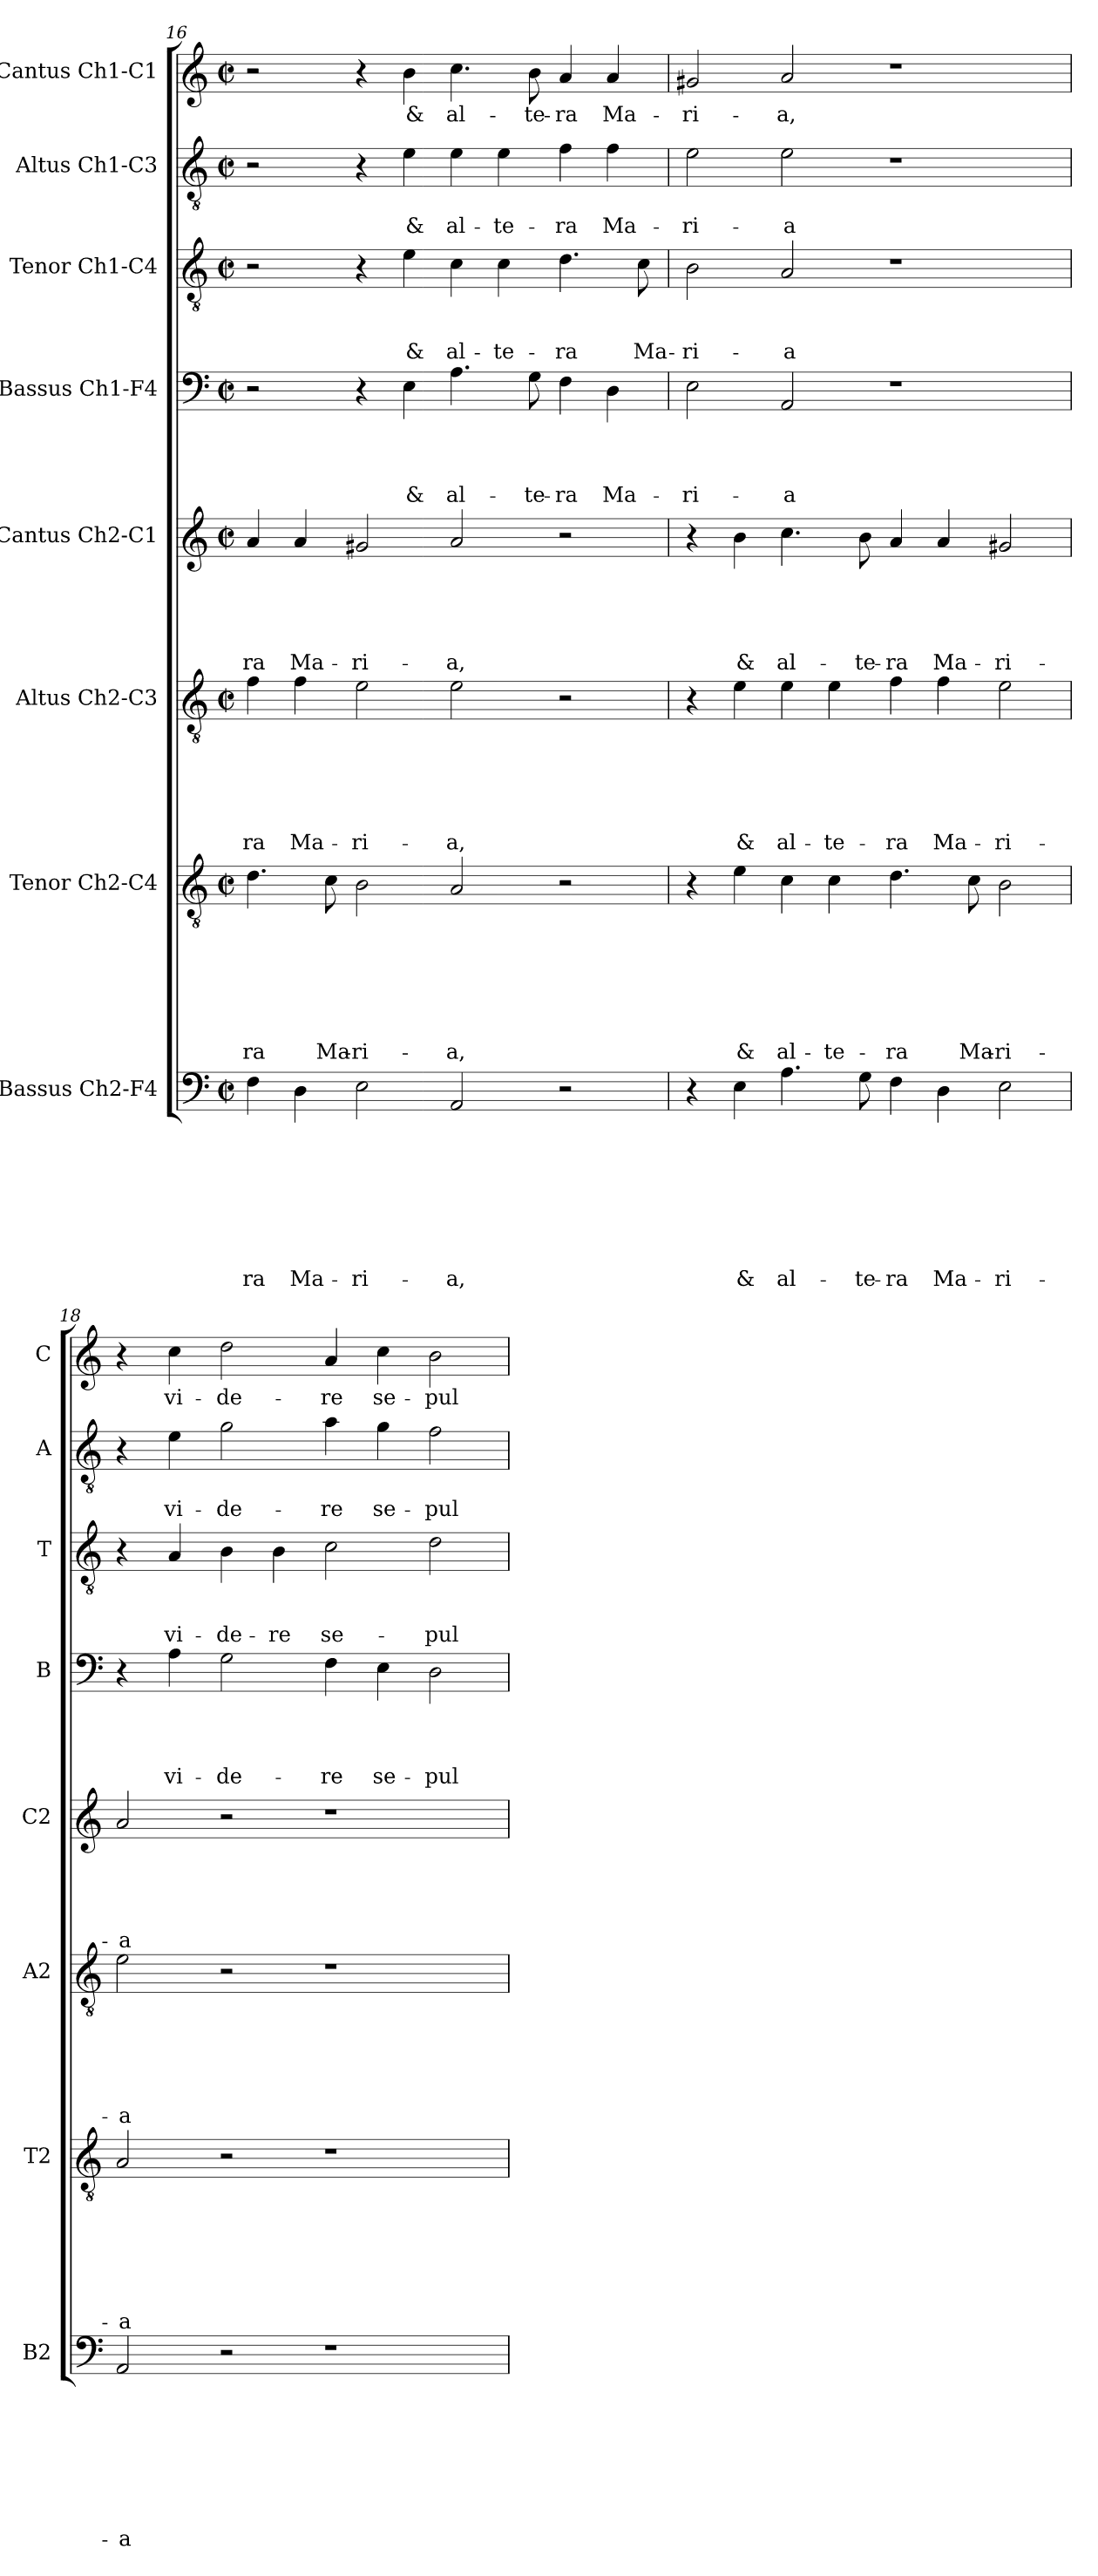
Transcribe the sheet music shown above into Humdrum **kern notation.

**kern	**text	**text	**text	**text	**text	**text	**text	**text	**kern	**text	**text	**text	**text	**text	**text	**text	**kern	**text	**text	**text	**text	**text	**text	**kern	**text	**text	**text	**text	**text	**kern	**text	**text	**text	**text	**kern	**text	**text	**text	**kern	**text	**text	**kern	**text
*part8	*part8	*part8	*part8	*part8	*part8	*part8	*part8	*part8	*part7	*part7	*part7	*part7	*part7	*part7	*part7	*part7	*part6	*part6	*part6	*part6	*part6	*part6	*part6	*part5	*part5	*part5	*part5	*part5	*part5	*part4	*part4	*part4	*part4	*part4	*part3	*part3	*part3	*part3	*part2	*part2	*part2	*part1	*part1
*staff8	*staff8	*staff8	*staff8	*staff8	*staff8	*staff8	*staff8	*staff8	*staff7	*staff7	*staff7	*staff7	*staff7	*staff7	*staff7	*staff7	*staff6	*staff6	*staff6	*staff6	*staff6	*staff6	*staff6	*staff5	*staff5	*staff5	*staff5	*staff5	*staff5	*staff4	*staff4	*staff4	*staff4	*staff4	*staff3	*staff3	*staff3	*staff3	*staff2	*staff2	*staff2	*staff1	*staff1
*I"Bassus Ch2-F4	*	*	*	*	*	*	*	*	*I"Tenor Ch2-C4	*	*	*	*	*	*	*	*I"Altus Ch2-C3	*	*	*	*	*	*	*I"Cantus Ch2-C1	*	*	*	*	*	*I"Bassus Ch1-F4	*	*	*	*	*I"Tenor Ch1-C4	*	*	*	*I"Altus Ch1-C3	*	*	*I"Cantus Ch1-C1	*
*I'B2	*	*	*	*	*	*	*	*	*I'T2	*	*	*	*	*	*	*	*I'A2	*	*	*	*	*	*	*I'C2	*	*	*	*	*	*I'B	*	*	*	*	*I'T	*	*	*	*I'A	*	*	*I'C	*
!!LO:LB:g=z
*clefF4	*	*	*	*	*	*	*	*	*clefGv2	*	*	*	*	*	*	*	*clefGv2	*	*	*	*	*	*	*clefG2	*	*	*	*	*	*clefF4	*	*	*	*	*clefGv2	*	*	*	*clefGv2	*	*	*clefG2	*
*k[]	*	*	*	*	*	*	*	*	*k[]	*	*	*	*	*	*	*	*k[]	*	*	*	*	*	*	*k[]	*	*	*	*	*	*k[]	*	*	*	*	*k[]	*	*	*	*k[]	*	*	*k[]	*
*C:	*	*	*	*	*	*	*	*	*C:	*	*	*	*	*	*	*	*C:	*	*	*	*	*	*	*C:	*	*	*	*	*	*C:	*	*	*	*	*C:	*	*	*	*C:	*	*	*C:	*
*M2/2	*	*	*	*	*	*	*	*	*M2/2	*	*	*	*	*	*	*	*M2/2	*	*	*	*	*	*	*M2/2	*	*	*	*	*	*M2/2	*	*	*	*	*M2/2	*	*	*	*M2/2	*	*	*M2/2	*
*met(c|)	*	*	*	*	*	*	*	*	*met(c|)	*	*	*	*	*	*	*	*met(c|)	*	*	*	*	*	*	*met(c|)	*	*	*	*	*	*met(c|)	*	*	*	*	*met(c|)	*	*	*	*met(c|)	*	*	*met(c|)	*
=16	=16	=16	=16	=16	=16	=16	=16	=16	=16	=16	=16	=16	=16	=16	=16	=16	=16	=16	=16	=16	=16	=16	=16	=16	=16	=16	=16	=16	=16	=16	=16	=16	=16	=16	=16	=16	=16	=16	=16	=16	=16	=16	=16
!	!	!	!	!	!	!	!	!LO:LY:b	!	!	!	!	!	!	!	!LO:LY:b	!	!	!	!	!	!	!LO:LY:b	!	!	!	!	!	!LO:LY:b	!	!	!	!	!	!	!	!	!	!	!	!	!	!
4F\	.	.	.	.	.	.	.	-ra	4.d\	.	.	.	.	.	.	-ra	4f\	.	.	.	.	.	-ra	4a/	.	.	.	.	-ra	2r	.	.	.	.	2r	.	.	.	2r	.	.	2r	.
!	!	!	!	!	!	!	!	!LO:LY:b	!	!	!	!	!	!	!	!	!	!	!	!	!	!	!LO:LY:b	!	!	!	!	!	!LO:LY:b	!	!	!	!	!	!	!	!	!	!	!	!	!	!
4D\	.	.	.	.	.	.	.	Ma-	.	.	.	.	.	.	.	.	4f\	.	.	.	.	.	Ma-	4a/	.	.	.	.	Ma-	.	.	.	.	.	.	.	.	.	.	.	.	.	.
!	!	!	!	!	!	!	!	!	!	!	!	!	!	!	!	!LO:LY:b	!	!	!	!	!	!	!	!	!	!	!	!	!	!	!	!	!	!	!	!	!	!	!	!	!	!	!
.	.	.	.	.	.	.	.	.	8c\	.	.	.	.	.	.	Ma-	.	.	.	.	.	.	.	.	.	.	.	.	.	.	.	.	.	.	.	.	.	.	.	.	.	.	.
!	!	!	!	!	!	!	!	!LO:LY:b	!	!	!	!	!	!	!	!LO:LY:b	!	!	!	!	!	!	!LO:LY:b	!	!	!	!	!	!LO:LY:b	!	!	!	!	!	!	!	!	!	!	!	!	!	!
2E\	.	.	.	.	.	.	.	-ri-	2B\	.	.	.	.	.	.	-ri-	2e\	.	.	.	.	.	-ri-	2g#X/	.	.	.	.	-ri-	4r	.	.	.	.	4r	.	.	.	4r	.	.	4r	.
!	!	!	!	!	!	!	!	!	!	!	!	!	!	!	!	!	!	!	!	!	!	!	!	!	!	!	!	!	!	!	!	!	!	!LO:LY:b	!	!	!	!LO:LY:b	!	!	!LO:LY:b	!	!LO:LY:b
.	.	.	.	.	.	.	.	.	.	.	.	.	.	.	.	.	.	.	.	.	.	.	.	.	.	.	.	.	.	4E\	.	.	.	&	4e\	.	.	&	4e\	.	&	4b\	&
!	!	!	!	!	!	!	!	!LO:LY:b	!	!	!	!	!	!	!	!LO:LY:b	!	!	!	!	!	!	!LO:LY:b	!	!	!	!	!	!LO:LY:b	!	!	!	!	!LO:LY:b	!	!	!	!LO:LY:b	!	!	!LO:LY:b	!	!LO:LY:b
2AA/	.	.	.	.	.	.	.	-a,	2A/	.	.	.	.	.	.	-a,	2e\	.	.	.	.	.	-a,	2a/	.	.	.	.	-a,	4.A\	.	.	.	al-	4c\	.	.	al-	4e\	.	al-	4.cc\	al-
!	!	!	!	!	!	!	!	!	!	!	!	!	!	!	!	!	!	!	!	!	!	!	!	!	!	!	!	!	!	!	!	!	!	!	!	!	!	!LO:LY:b	!	!	!LO:LY:b	!	!
.	.	.	.	.	.	.	.	.	.	.	.	.	.	.	.	.	.	.	.	.	.	.	.	.	.	.	.	.	.	.	.	.	.	.	4c\	.	.	-te-	4e\	.	-te-	.	.
!	!	!	!	!	!	!	!	!	!	!	!	!	!	!	!	!	!	!	!	!	!	!	!	!	!	!	!	!	!	!	!	!	!	!LO:LY:b	!	!	!	!	!	!	!	!	!LO:LY:b
.	.	.	.	.	.	.	.	.	.	.	.	.	.	.	.	.	.	.	.	.	.	.	.	.	.	.	.	.	.	8G\	.	.	.	-te-	.	.	.	.	.	.	.	8b\	-te-
!	!	!	!	!	!	!	!	!	!	!	!	!	!	!	!	!	!	!	!	!	!	!	!	!	!	!	!	!	!	!	!	!	!	!LO:LY:b	!	!	!	!LO:LY:b	!	!	!LO:LY:b	!	!LO:LY:b
2r	.	.	.	.	.	.	.	.	2r	.	.	.	.	.	.	.	2r	.	.	.	.	.	.	2r	.	.	.	.	.	4F\	.	.	.	-ra	4.d\	.	.	-ra	4f\	.	-ra	4a/	-ra
!	!	!	!	!	!	!	!	!	!	!	!	!	!	!	!	!	!	!	!	!	!	!	!	!	!	!	!	!	!	!	!	!	!	!LO:LY:b	!	!	!	!	!	!	!LO:LY:b	!	!LO:LY:b
.	.	.	.	.	.	.	.	.	.	.	.	.	.	.	.	.	.	.	.	.	.	.	.	.	.	.	.	.	.	4D\	.	.	.	Ma-	.	.	.	.	4f\	.	Ma-	4a/	Ma-
!	!	!	!	!	!	!	!	!	!	!	!	!	!	!	!	!	!	!	!	!	!	!	!	!	!	!	!	!	!	!	!	!	!	!	!	!	!	!LO:LY:b	!	!	!	!	!
.	.	.	.	.	.	.	.	.	.	.	.	.	.	.	.	.	.	.	.	.	.	.	.	.	.	.	.	.	.	.	.	.	.	.	8c\	.	.	Ma-	.	.	.	.	.
=17	=17	=17	=17	=17	=17	=17	=17	=17	=17	=17	=17	=17	=17	=17	=17	=17	=17	=17	=17	=17	=17	=17	=17	=17	=17	=17	=17	=17	=17	=17	=17	=17	=17	=17	=17	=17	=17	=17	=17	=17	=17	=17	=17
!	!	!	!	!	!	!	!	!	!	!	!	!	!	!	!	!	!	!	!	!	!	!	!	!	!	!	!	!	!	!	!	!	!	!LO:LY:b	!	!	!	!LO:LY:b	!	!	!LO:LY:b	!	!LO:LY:b
4r	.	.	.	.	.	.	.	.	4r	.	.	.	.	.	.	.	4r	.	.	.	.	.	.	4r	.	.	.	.	.	2E\	.	.	.	-ri-	2B\	.	.	-ri-	2e\	.	-ri-	2g#X/	-ri-
!	!	!	!	!	!	!	!	!LO:LY:b	!	!	!	!	!	!	!	!LO:LY:b	!	!	!	!	!	!	!LO:LY:b	!	!	!	!	!	!LO:LY:b	!	!	!	!	!	!	!	!	!	!	!	!	!	!
4E\	.	.	.	.	.	.	.	&	4e\	.	.	.	.	.	.	&	4e\	.	.	.	.	.	&	4b\	.	.	.	.	&	.	.	.	.	.	.	.	.	.	.	.	.	.	.
!	!	!	!	!	!	!	!	!LO:LY:b	!	!	!	!	!	!	!	!LO:LY:b	!	!	!	!	!	!	!LO:LY:b	!	!	!	!	!	!LO:LY:b	!	!	!	!	!LO:LY:b	!	!	!	!LO:LY:b	!	!	!LO:LY:b	!	!LO:LY:b
4.A\	.	.	.	.	.	.	.	al-	4c\	.	.	.	.	.	.	al-	4e\	.	.	.	.	.	al-	4.cc\	.	.	.	.	al-	2AA/	.	.	.	-a	2A/	.	.	-a	2e\	.	-a	2a/	-a,
!	!	!	!	!	!	!	!	!	!	!	!	!	!	!	!	!LO:LY:b	!	!	!	!	!	!	!LO:LY:b	!	!	!	!	!	!	!	!	!	!	!	!	!	!	!	!	!	!	!	!
.	.	.	.	.	.	.	.	.	4c\	.	.	.	.	.	.	-te-	4e\	.	.	.	.	.	-te-	.	.	.	.	.	.	.	.	.	.	.	.	.	.	.	.	.	.	.	.
!	!	!	!	!	!	!	!	!LO:LY:b	!	!	!	!	!	!	!	!	!	!	!	!	!	!	!	!	!	!	!	!	!LO:LY:b	!	!	!	!	!	!	!	!	!	!	!	!	!	!
8G\	.	.	.	.	.	.	.	-te-	.	.	.	.	.	.	.	.	.	.	.	.	.	.	.	8b\	.	.	.	.	-te-	.	.	.	.	.	.	.	.	.	.	.	.	.	.
!	!	!	!	!	!	!	!	!LO:LY:b	!	!	!	!	!	!	!	!LO:LY:b	!	!	!	!	!	!	!LO:LY:b	!	!	!	!	!	!LO:LY:b	!	!	!	!	!	!	!	!	!	!	!	!	!	!
4F\	.	.	.	.	.	.	.	-ra	4.d\	.	.	.	.	.	.	-ra	4f\	.	.	.	.	.	-ra	4a/	.	.	.	.	-ra	1r	.	.	.	.	1r	.	.	.	1r	.	.	1r	.
!	!	!	!	!	!	!	!	!LO:LY:b	!	!	!	!	!	!	!	!	!	!	!	!	!	!	!LO:LY:b	!	!	!	!	!	!LO:LY:b	!	!	!	!	!	!	!	!	!	!	!	!	!	!
4D\	.	.	.	.	.	.	.	Ma-	.	.	.	.	.	.	.	.	4f\	.	.	.	.	.	Ma-	4a/	.	.	.	.	Ma-	.	.	.	.	.	.	.	.	.	.	.	.	.	.
!	!	!	!	!	!	!	!	!	!	!	!	!	!	!	!	!LO:LY:b	!	!	!	!	!	!	!	!	!	!	!	!	!	!	!	!	!	!	!	!	!	!	!	!	!	!	!
.	.	.	.	.	.	.	.	.	8c\	.	.	.	.	.	.	Ma-	.	.	.	.	.	.	.	.	.	.	.	.	.	.	.	.	.	.	.	.	.	.	.	.	.	.	.
!	!	!	!	!	!	!	!	!LO:LY:b	!	!	!	!	!	!	!	!LO:LY:b	!	!	!	!	!	!	!LO:LY:b	!	!	!	!	!	!LO:LY:b	!	!	!	!	!	!	!	!	!	!	!	!	!	!
2E\	.	.	.	.	.	.	.	-ri-	2B\	.	.	.	.	.	.	-ri-	2e\	.	.	.	.	.	-ri-	2g#X/	.	.	.	.	-ri-	.	.	.	.	.	.	.	.	.	.	.	.	.	.
=18	=18	=18	=18	=18	=18	=18	=18	=18	=18	=18	=18	=18	=18	=18	=18	=18	=18	=18	=18	=18	=18	=18	=18	=18	=18	=18	=18	=18	=18	=18	=18	=18	=18	=18	=18	=18	=18	=18	=18	=18	=18	=18	=18
!	!	!	!	!	!	!	!	!LO:LY:b	!	!	!	!	!	!	!	!LO:LY:b	!	!	!	!	!	!	!LO:LY:b	!	!	!	!	!	!LO:LY:b	!	!	!	!	!	!	!	!	!	!	!	!	!	!
2AA/	.	.	.	.	.	.	.	-a	2A/	.	.	.	.	.	.	-a	2e\	.	.	.	.	.	-a	2a/	.	.	.	.	-a	4r	.	.	.	.	4r	.	.	.	4r	.	.	4r	.
!	!	!	!	!	!	!	!	!	!	!	!	!	!	!	!	!	!	!	!	!	!	!	!	!	!	!	!	!	!	!	!	!	!	!LO:LY:b	!	!	!	!LO:LY:b	!	!	!LO:LY:b	!	!LO:LY:b
.	.	.	.	.	.	.	.	.	.	.	.	.	.	.	.	.	.	.	.	.	.	.	.	.	.	.	.	.	.	4A\	.	.	.	vi-	4A/	.	.	vi-	4e\	.	vi-	4cc\	vi-
!	!	!	!	!	!	!	!	!	!	!	!	!	!	!	!	!	!	!	!	!	!	!	!	!	!	!	!	!	!	!	!	!	!	!LO:LY:b	!	!	!	!LO:LY:b	!	!	!LO:LY:b	!	!LO:LY:b
2r	.	.	.	.	.	.	.	.	2r	.	.	.	.	.	.	.	2r	.	.	.	.	.	.	2r	.	.	.	.	.	2G\	.	.	.	-de-	4B\	.	.	-de-	2g\	.	-de-	2dd\	-de-
!	!	!	!	!	!	!	!	!	!	!	!	!	!	!	!	!	!	!	!	!	!	!	!	!	!	!	!	!	!	!	!	!	!	!	!	!	!	!LO:LY:b	!	!	!	!	!
.	.	.	.	.	.	.	.	.	.	.	.	.	.	.	.	.	.	.	.	.	.	.	.	.	.	.	.	.	.	.	.	.	.	.	4B\	.	.	-re	.	.	.	.	.
!	!	!	!	!	!	!	!	!	!	!	!	!	!	!	!	!	!	!	!	!	!	!	!	!	!	!	!	!	!	!	!	!	!	!LO:LY:b	!	!	!	!LO:LY:b	!	!	!LO:LY:b	!	!LO:LY:b
1r	.	.	.	.	.	.	.	.	1r	.	.	.	.	.	.	.	1r	.	.	.	.	.	.	1r	.	.	.	.	.	4F\	.	.	.	-re	2c\	.	.	se-	4a\	.	-re	4a/	-re
!	!	!	!	!	!	!	!	!	!	!	!	!	!	!	!	!	!	!	!	!	!	!	!	!	!	!	!	!	!	!	!	!	!	!LO:LY:b	!	!	!	!	!	!	!LO:LY:b	!	!LO:LY:b
.	.	.	.	.	.	.	.	.	.	.	.	.	.	.	.	.	.	.	.	.	.	.	.	.	.	.	.	.	.	4E\	.	.	.	se-	.	.	.	.	4g\	.	se-	4cc\	se-
!	!	!	!	!	!	!	!	!	!	!	!	!	!	!	!	!	!	!	!	!	!	!	!	!	!	!	!	!	!	!	!	!	!	!LO:LY:b	!	!	!	!LO:LY:b	!	!	!LO:LY:b	!	!LO:LY:b
.	.	.	.	.	.	.	.	.	.	.	.	.	.	.	.	.	.	.	.	.	.	.	.	.	.	.	.	.	.	2D\	.	.	.	-pul-	2d\	.	.	-pul-	2f\	.	-pul-	2b\	-pul-
=	=	=	=	=	=	=	=	=	=	=	=	=	=	=	=	=	=	=	=	=	=	=	=	=	=	=	=	=	=	=	=	=	=	=	=	=	=	=	=	=	=	=	=
*-	*-	*-	*-	*-	*-	*-	*-	*-	*-	*-	*-	*-	*-	*-	*-	*-	*-	*-	*-	*-	*-	*-	*-	*-	*-	*-	*-	*-	*-	*-	*-	*-	*-	*-	*-	*-	*-	*-	*-	*-	*-	*-	*-
